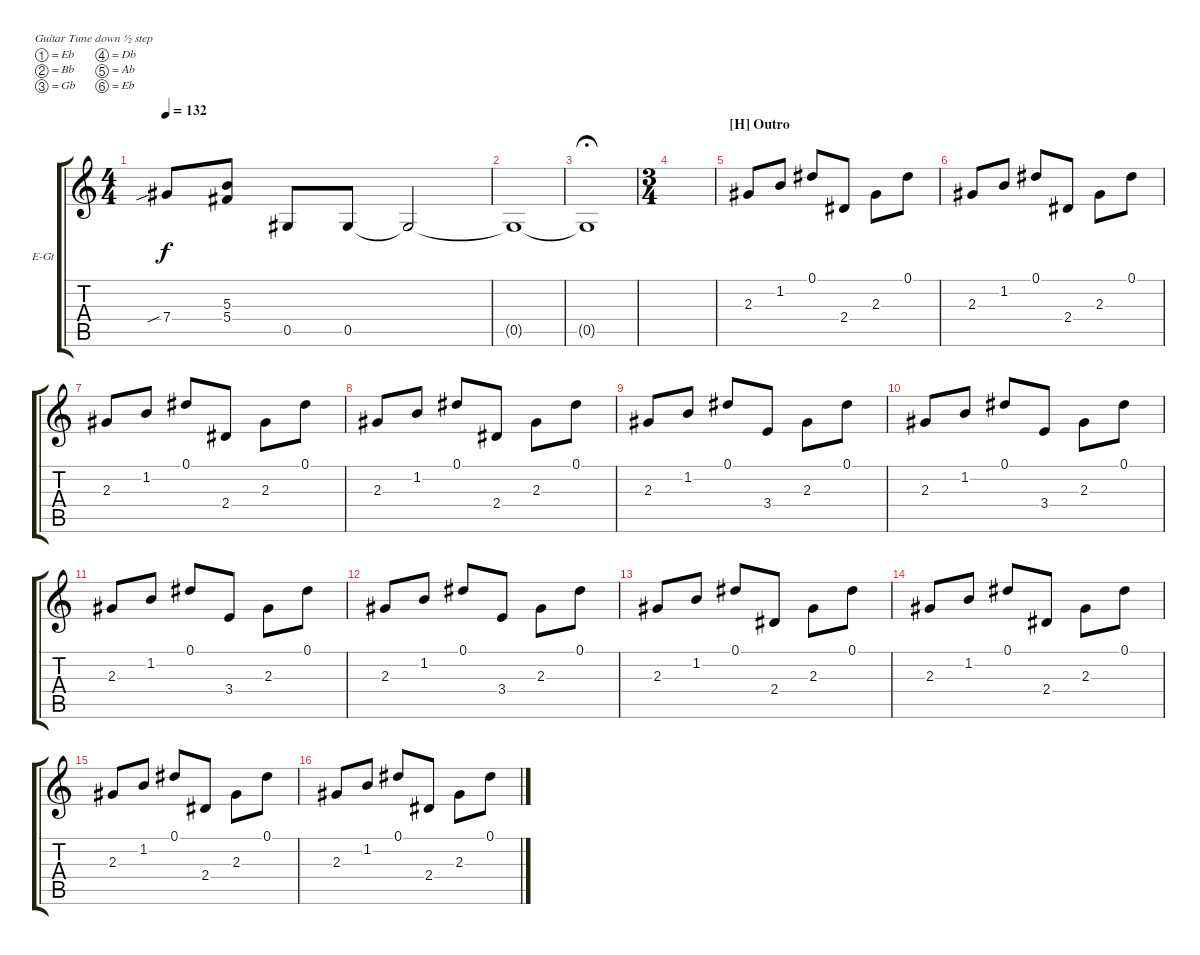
\bracketExtendMode groupsimilarinstruments
\firstSystemTrackNameOrientation horizontal
\otherSystemsTrackNameOrientation horizontal
\track ("Guitar 1" "E-Gt") {instrument overdrivenguitar}
\staff {score tabs}
\tuning (Eb4 Bb3 Gb3 Db3 Ab2 Eb2)
\ts (4 4)
\tempo 132
\clef g2
\scale
1.03909
\ks aminor
7.4{sib}.8{dy f} (5.4 5.3).8 0.5.8 0.5.8 0.5{t}.2 |
\scale
0.960908 0.5{t}.1 |
\scale
1.03909 0.5{t}.1{fermata (medium 0.11)} |
\ts (3 4)
\scale
0.960908 |
\section ("H" "Outro")
\scale
1.03909 2.3.8 1.2.8 0.1.8 2.4.8 2.3.8 0.1.8 |
\scale
0.960908 2.3.8 1.2.8 0.1.8 2.4.8 2.3.8 0.1.8 |
\scale
1.03909 2.3.8 1.2.8 0.1.8 2.4.8 2.3.8 0.1.8 |
\scale
0.960908 2.3.8 1.2.8 0.1.8 2.4.8 2.3.8 0.1.8 |
\scale
1.03909 2.3.8 1.2.8 0.1.8 3.4.8 2.3.8 0.1.8 |
\scale
0.960908 2.3.8 1.2.8 0.1.8 3.4.8 2.3.8 0.1.8 |
\scale
1.03909 2.3.8 1.2.8 0.1.8 3.4.8 2.3.8 0.1.8 |
\scale
0.960908 2.3.8 1.2.8 0.1.8 3.4.8 2.3.8 0.1.8 |
\scale
1.03909 2.3.8 1.2.8 0.1.8 2.4.8 2.3.8 0.1.8 |
\scale
0.960908 2.3.8 1.2.8 0.1.8 2.4.8 2.3.8 0.1.8 |
\scale
1.03909 2.3.8 1.2.8 0.1.8 2.4.8 2.3.8 0.1.8 |
\scale
0.960908 2.3.8 1.2.8 0.1.8 2.4.8 2.3.8 0.1.8
